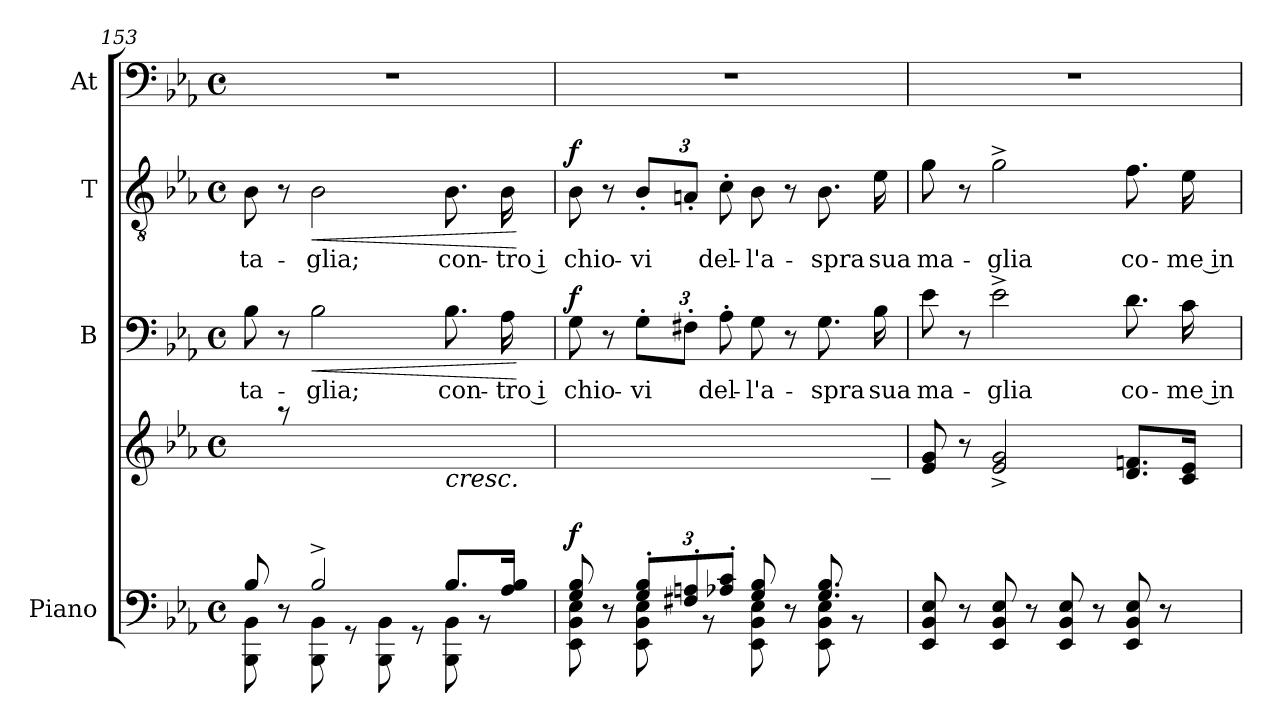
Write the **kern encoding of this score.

**kern	**kern	**dynam	**kern	**text	**dynam	**kern	**text	**dynam	**kern
*part4	*part4	*part4	*part3	*part3	*part3	*part2	*part2	*part2	*part1
*staff5	*staff4	*staff4/5	*staff3	*staff3	*staff3	*staff2	*staff2	*staff2	*staff1
*I"Piano	*	*	*I"B	*	*	*I"T	*	*	*I"At
*I'Pno	*	*	*I'B	*	*	*I'T	*	*	*I'At
*clefF4	*clefG2	*	*clefF4	*	*	*clefGv2	*	*	*clefF4
*k[b-e-a-]	*k[b-e-a-]	*	*k[b-e-a-]	*	*	*k[b-e-a-]	*	*	*k[b-e-a-]
*M4/4	*M4/4	*	*M4/4	*	*	*M4/4	*	*	*M4/4
*met(c)	*met(c)	*	*met(c)	*	*	*met(c)	*	*	*met(c)
=153	=153	=153	=153	=153	=153	=153	=153	=153	=153
*^	*	*	*	*	*	*	*	*	*
!	!	!	!	!	!LO:LY:b	!	!	!LO:LY:b	!	!
8B-/	8BBB-\ 8BB-\	8ryy	.	8B-\	-ta-	.	8B-\	-ta-	.	1r
8ryy	8r	8raa	.	8r	.	.	8r	.	.	.
!	!	!	!	!	!LO:LY:b	!LO:HP:b	!	!LO:LY:b	!LO:HP:b	!
2B-^/	8BBB-\ 8BB-\	2ryy	.	2B-\	-glia;	<	2B-\	-glia;	<	.
.	8r	.	.	.	.	.	.	.	.	.
.	8BBB-\ 8BB-\	.	.	.	.	.	.	.	.	.
.	8r	.	.	.	.	.	.	.	.	.
!	!	!LO:TX:b:i:t=cresc.	!	!	!	!	!	!	!	!
!	!	!	!	!	!LO:LY:b	!	!	!LO:LY:b	!	!
8.B-/L	8BBB-\ 8BB-\	4ryy	.	8.B-\	con-	.	8.B-\	con-	.	.
.	8r	.	.	.	.	.	.	.	.	.
!	!	!	!	!	!LO:LY:b	!	!	!LO:LY:b	!	!
16A-/ 16B-/Jk	.	.	.	16A-\	-tro i	.	16B-\	-tro i	.	.
*v	*v	*	*	*	*	*	*	*	*	*
.	.	.	.	.	[	.	.	[	.
=154	=154	=154	=154	=154	=154	=154	=154	=154	=154
*^	*	*	*	*	*	*	*	*	*
!	!	!	!LO:DY:b	!	!LO:LY:b	!LO:DY:a	!	!LO:LY:b	!LO:DY:a	!
8G/ 8B-/	8EE-\ 8BB-\ 8E-\	8ryy	f	8G\	chio-	f	8B-\	chio-	f	1r
8ryy	8r	8raa	.	8r	.	.	8r	.	.	.
*Xbrackettup	*	*	*	*Xbrackettup	*	*	*	*	*	*
!	!	!	!	!	!LO:LY:b	!	!	!	!	!
*	*	*	*	*	*	*	*Xbrackettup	*	*	*
!	!	!	!	!	!	!	!	!LO:LY:b	!	!
12G/' 12B-/'L	8EE-\ 8BB-\ 8E-\	4.ryy	.	12G'\L	-vi	.	12B-'/L	-vi	.	.
12F#X/' 12An/'	.	.	.	12F#X'\J	.	.	12An'/J	.	.	.
.	8r	.	.	.	.	.	.	.	.	.
!	!	!	!	!	!LO:LY:b	!	!	!LO:LY:b	!	!
12A-X/' 12c/'J	.	.	.	12A-'\	del-	.	12c'\	del-	.	.
!	!	!	!	!	!LO:LY:b	!	!	!LO:LY:b	!	!
8G/ 8B-/	8EE-\ 8BB-\ 8E-\	.	.	8G\	-l'a-	.	8B-\	-l'a-	.	.
8ryy	8r	8raa	.	8r	.	.	8r	.	.	.
!	!	!	!	!	!LO:LY:b	!	!	!LO:LY:b	!	!
8.G/ 8.B-/L	8EE-\ 8BB-\ 8E-\	8.ryy	.	8.G\	-spra	.	8.B-\	-spra	.	.
.	8r	.	.	.	.	.	.	.	.	.
!	!	!	!	!	!LO:LY:b	!	!	!LO:LY:b	!	!
16ryy	.	16B-\ 16e-\Jk	.	16B-\	sua	.	16e-\	sua	.	.
*v	*v	*	*	*	*	*	*	*	*	*
!!LO:PB:g=z
=155	=155	=155	=155	=155	=155	=155	=155	=155	=155
!	!	!	!	!LO:LY:b	!	!	!LO:LY:b	!	!
8EE-/ 8BB-/ 8E-/	8e-/ 8g/	.	8e-\	ma-	.	8g\	ma-	.	1r
8r	8r	.	8r	.	.	8r	.	.	.
!	!	!	!	!LO:LY:b	!	!	!LO:LY:b	!	!
8EE-/ 8BB-/ 8E-/	2e-/^ 2g/^	.	2e-^\	-glia	.	2g^\	-glia	.	.
8r	.	.	.	.	.	.	.	.	.
8EE-/ 8BB-/ 8E-/	.	.	.	.	.	.	.	.	.
8r	.	.	.	.	.	.	.	.	.
!	!	!	!	!LO:LY:b	!	!	!LO:LY:b	!	!
8EE-/ 8BB-/ 8E-/	8.d/ 8.fn/L	.	8.d\	co-	.	8.f\	co-	.	.
8r	.	.	.	.	.	.	.	.	.
!	!	!	!	!LO:LY:b	!	!	!LO:LY:b	!	!
.	16c/ 16e-/Jk	.	16c\	-me in	.	16e-\	-me in	.	.
=	=	=	=	=	=	=	=	=	=
*-	*-	*-	*-	*-	*-	*-	*-	*-	*-
